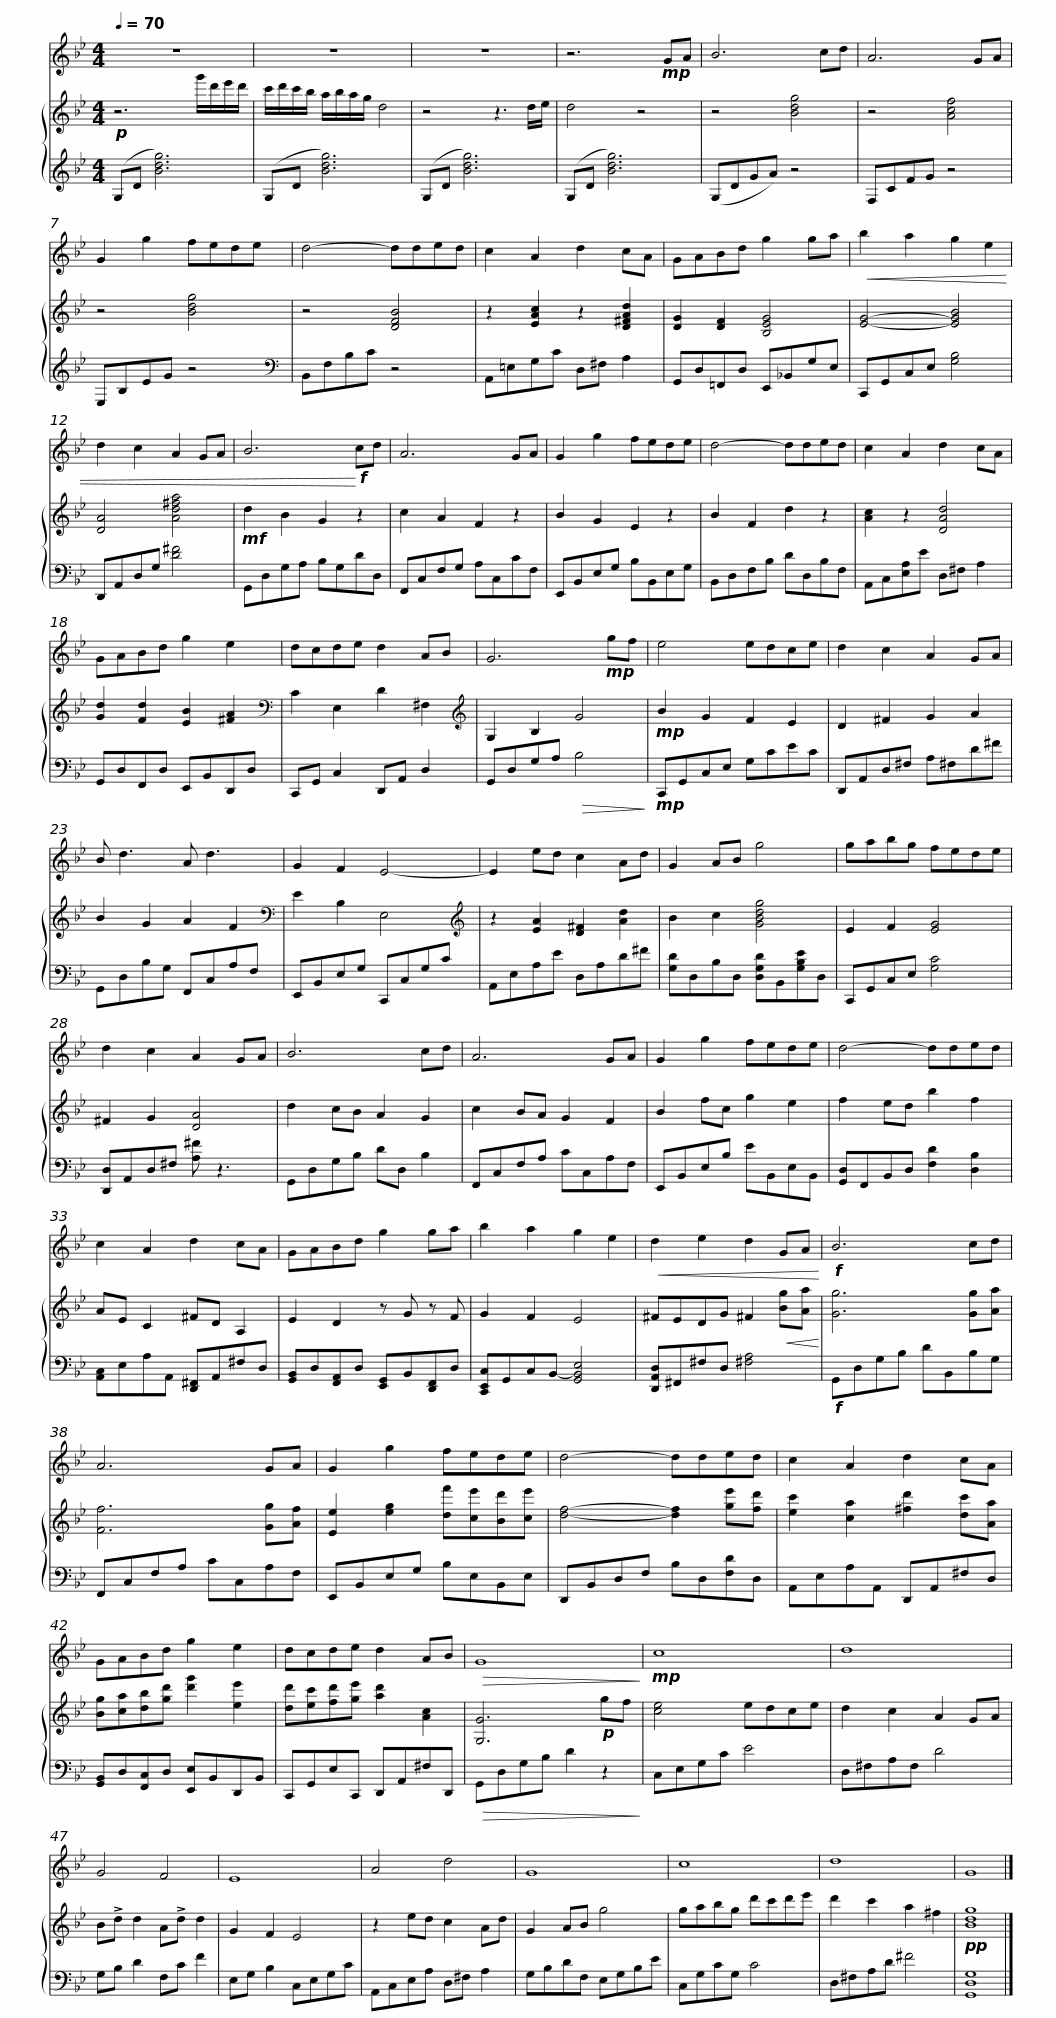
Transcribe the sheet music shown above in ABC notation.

X:1
%%score 1 { 2 | 3 }
L:1/8
Q:1/4=70
M:4/4
I:linebreak $
K:Bb
V:1 treble
V:2 treble
V:3 treble
V:1
 z8 | z8 | z8 | z6!mp! GA | B6 cd |$ %5
 A6 GA | G2 g2 fede | d4- dded | c2 A2 d2 cA | GABd g2 ga |$ %10
!<(! b2 a2 g2 e2 | d2 c2 A2 GA | B6!<)!!f! cd | A6 GA | G2 g2 fede |$ %15
 d4- dded | c2 A2 d2 cA | GABd g2 e2 | dcde d2 AB | G6!mp! gf |$ %20
 e4 edce | d2 c2 A2 GA | B d3 A d3 | G2 F2 E4- | E2 ed c2 Ad |$ %25
 G2 AB g4 | gabg fede | d2 c2 A2 GA | B6 cd | A6 GA |$ %30
 G2 g2 fede | d4- dded | c2 A2 d2 cA | GABd g2 ga | b2 a2 g2 e2 |$ %35
!<(! d2 e2 d2 GA!<)! |!f! B6 cd | A6 GA | G2 g2 fede | d4- dded |$ %40
 c2 A2 d2 cA | GABd g2 e2 | dcde d2 AB |!>(! G8!>)! |$!mp! c8 | %45
 d8 | G4 F4 | E8 | A4 d4 |$ G8 | %50
 c8 | d8 | G8 |] %53
V:2
!p! z6 g'/d'/e'/d'/ | c'/d'/c'/b/ a/b/a/g/ d4 | z4 z3 d/e/ | d4 z4 | z4 [Bdg]4 |$ %5
 z4 [Acf]4 | z4 [Bdg]4 | z4 [DFB]4 | z2 [EAc]2 z2 [D^FAd]2 | [DG]2 [DF]2 [B,EG]4 |$ %10
 [EG]4- [EGB]4 | [DA]4 [Ad^fa]4 |!mf! d2 B2 G2 z2 | c2 A2 F2 z2 | B2 G2 E2 z2 |$ %15
 B2 F2 d2 z2 | [Ac]2 z2 [DAd]4 | [Gd]2 [Fd]2 [EB]2 [^FA]2 |[K:bass] C2 E,2 D2 ^F,2 |[K:treble] G,2 B,2 G4 |$ %20
!mp! B2 G2 F2 E2 | D2 ^F2 G2 A2 | B2 G2 A2 F2 |[K:bass] E2 B,2 E,4 |[K:treble] z2 [EA]2 [D^F]2 [Ad]2 |$ %25
 B2 c2 [GBdg]4 | E2 F2 [EG]4 | ^F2 G2 [DA]4 | d2 cB A2 G2 | c2 BA G2 F2 |$ %30
 B2 fc g2 e2 | f2 ed b2 f2 | AE C2 ^FD A,2 | E2 D2 z G z F | G2 F2 E4 |$ %35
 ^FEDG ^F2!<(! [Bg][Aa]!<)! | [Gg]6 [Gg][Aa] | [Ff]6 [Gg][Af] | [Ee]2 [eg]2 [df'][ce'][Bd'][ce'] | [df]4- [df]2 [ge'][fd'] |$ %40
 [ec']2 [ca]2 [^fd']2 [dc'][Aa] | [Bg][ca][db][gd'] [d'g']2 [ee']2 | [dd'][ec'][fd'][ge'] [ad']2 [Ac]2 | [G,G]6!p! gf |$ [ce]4 edce | %45
 d2 c2 A2 GA | B!>!d d2 A!>!d d2 | G2 F2 E4 | z2 ed c2 Ad |$ G2 AB g4 | %50
 gabg d'c'd'e' | d'2 c'2 a2 ^f2 |!pp! [Bdg]8 |] %53
V:3
 (G,D [Bdg]6) | (G,D [Bdg]6) | (G,D [Bdg]6) | (G,D [Bdg]6) | (G,DGA) z4 |$ %5
 F,CFG z4 | E,B,EG z4 |[K:bass] B,,F,B,C z4 | A,,=E,G,C D,^F, A,2 | G,,D,=F,,D, E,,_B,,G,E, |$ %10
 C,,G,,C,E, [G,B,]4 | D,,A,,D,G, [D^F]4 | G,,D,G,A, B,G,DD, | F,,C,F,G, A,C,CF, | E,,B,,E,G, B,B,,E,G, |$ %15
 B,,D,F,B, DD,B,F, | A,,C,[E,A,]E D,^F, A,2 | G,,D,F,,D, E,,B,,D,,D, | C,,G,, C,2 D,,A,, D,2 | G,,D,G,A,!>(! B,4!>)! |$ %20
!mp! C,,G,,C,E, G,CEC | D,,A,,D,^F, A,^F,D^F | G,,D,B,G, F,,C,A,F, | E,,B,,E,G, C,,C,G,C | A,,E,A,E D,A,D^F |$ %25
 [G,D]D,B,D, [D,G,D]B,,[G,B,E]D, | C,,G,,C,E, [G,C]4 | [D,,D,]A,,D,^F, [A,^F] z3 | G,,D,G,B, DD, B,2 | F,,C,F,A, CC,A,F, |$ %30
 E,,B,,E,B, EB,,E,B,, | [G,,D,]F,,B,,D, [F,D]2 [D,B,]2 | [A,,C,]E,A,A,, [D,,^F,,]A,,^F,D, | [G,,B,,]D,[F,,A,,]D, [E,,G,,]B,,[D,,F,,]D, | [C,,E,,C,]G,,C,B,,- [G,,B,,E,]4 |$ %35
 [D,,A,,D,]^F,,^F,D, [^F,A,]4 |!f! G,,D,G,B, DB,,B,G, | F,,C,F,A, CC,A,F, | E,,B,,E,G, B,E,B,,E, | D,,B,,D,F, B,D,[F,D]D, |$ %40
 A,,E,A,A,, D,,A,,^F,D, | [G,,B,,]D,[F,,C,]D, [E,,E,]B,,D,,B,, | C,,G,,E,C,, D,,A,,^F,D,, |!>(! G,,D,G,B, D2 z2!>)! |$ C,E,G,C E4 | %45
 D,^F,A,F, D4 | G,B, D2 F,C F2 | E,G, B,2 C,E,G,C | A,,C,E,A, D,^F, A,2 |$ G,B,DF, E,G,B,E | %50
 C,G,CG, C4 | D,^F,A,D ^F4 | [G,,D,G,]8 |] %53
